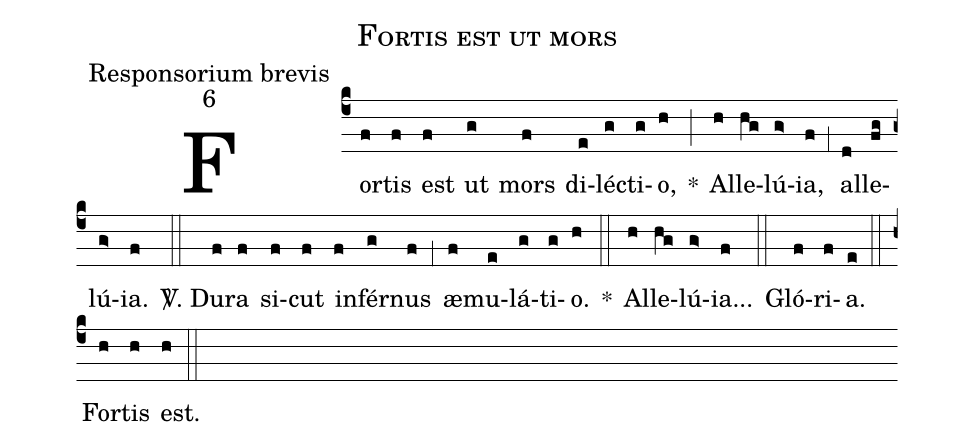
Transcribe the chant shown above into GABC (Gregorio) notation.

name:Fortis est ut mors;
office-part:Responsorium brevis;
mode:6;
%%
(c4) For(f)tis(f) est(f) ut(g) mors(f) di(e)lé(g)cti(g)o,(h) *(;) Al(h)le(hg)lú(g>)ia,(f) (,1) al(d)le(fg)lú(g>)ia.(f) (::)

<sp>V/</sp>. Du(f)ra(f) si(f)cut(f) in(f)fér(g)nus(f) (,1) æ(f)mu(e)lá(g)ti(g)o.(h) *(::) Al(h)le(hg)lú(g>)ia...(f) (::)

Gló(f)ri(f)a.(e) (::)
For(h)tis(h) est.(h) (::)
